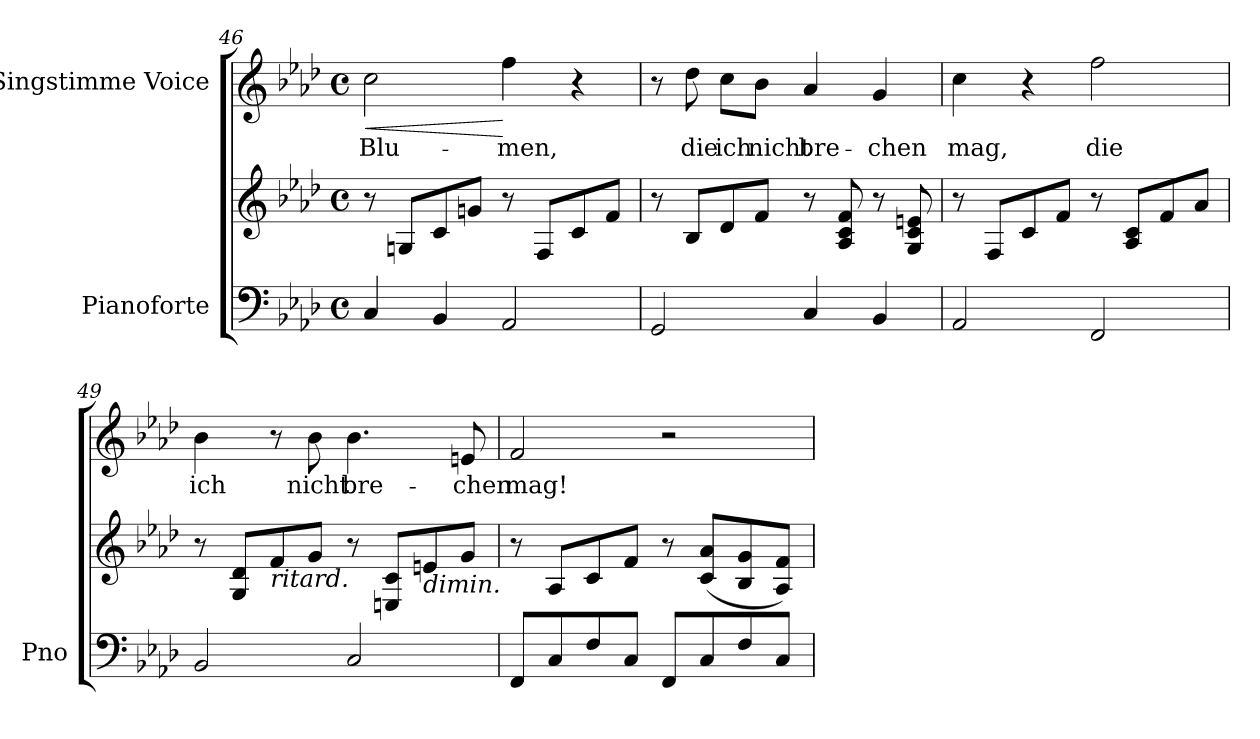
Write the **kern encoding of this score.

**kern	**kern	**kern	**text	**dynam
*part2	*part2	*part1	*part1	*part1
*staff3	*staff2	*staff1	*staff1	*staff1
*I"Pianoforte	*	*I"Singstimme Voice	*	*
*I'Pno	*	*	*	*
*clefF4	*clefG2	*clefG2	*	*
*k[b-e-a-d-]	*k[b-e-a-d-]	*k[b-e-a-d-]	*	*
*M4/4	*M4/4	*M4/4	*	*
*met(c)	*met(c)	*met(c)	*	*
=46	=46	=46	=46	=46
!	!	!	!LO:LY:b	!LO:HP:b
4C/	8r	2cc\	Blu-	<
.	8Gn/L	.	.	.
4BB-/	8c/	.	.	.
.	8gn/J	.	.	.
!	!	!	!LO:LY:b	!
2AA-/	8r	4ff\	-men,	[
.	8F/L	.	.	.
.	8c/	4r	.	.
.	8f/J	.	.	.
=47	=47	=47	=47	=47
2GG/	8r	8r	.	.
!	!	!	!LO:LY:b	!
.	8B-/L	8dd-\	die	.
!	!	!	!LO:LY:b	!
.	8d-/	8cc\L	ich	.
!	!	!	!LO:LY:b	!
.	8f/J	8b-\J	nicht	.
!	!	!	!LO:LY:b	!
4C/	8r	4a-/	bre-	.
.	8A-/ 8c/ 8f/	.	.	.
!	!	!	!LO:LY:b	!
4BB-/	8r	4g/	-chen	.
.	8G/ 8c/ 8en/	.	.	.
!!LO:LB:g=z
=48	=48	=48	=48	=48
!	!	!	!LO:LY:b	!
2AA-/	8r	4cc\	mag,	.
.	8F/L	.	.	.
.	8c/	4r	.	.
.	8f/J	.	.	.
!	!	!	!LO:LY:b	!
2FF/	8r	2ff\	die	.
.	8A-/ 8c/L	.	.	.
.	8f/	.	.	.
.	8a-/J	.	.	.
=49	=49	=49	=49	=49
!	!	!	!LO:LY:b	!
2BB-/	8r	4b-\	ich	.
.	8G/ 8d-/L	.	.	.
!	!LO:TX:b:i:t=ritard.	!	!	!
.	8f/	8r	.	.
!	!	!	!LO:LY:b	!
.	8g/J	8b-\	nicht	.
!	!	!	!LO:LY:b	!
2C/	8r	4.b-\	bre-	.
.	8En/ 8c/L	.	.	.
!	!LO:TX:b:i:t=dimin.	!	!	!
.	8en/	.	.	.
!	!	!	!LO:LY:b	!
.	8g/J	8en/	-chen	.
=50	=50	=50	=50	=50
!	!	!	!LO:LY:b	!
8FF/L	8r	2f/	mag!	.
8C/	8A-/L	.	.	.
8F/	8c/	.	.	.
8C/J	8f/J	.	.	.
8FF/L	8r	2r	.	.
8C/	(8c/ 8a-/L	.	.	.
8F/	8B-/ 8g/	.	.	.
8C/J	8A-/ 8f/J)	.	.	.
=	=	=	=	=
*-	*-	*-	*-	*-
